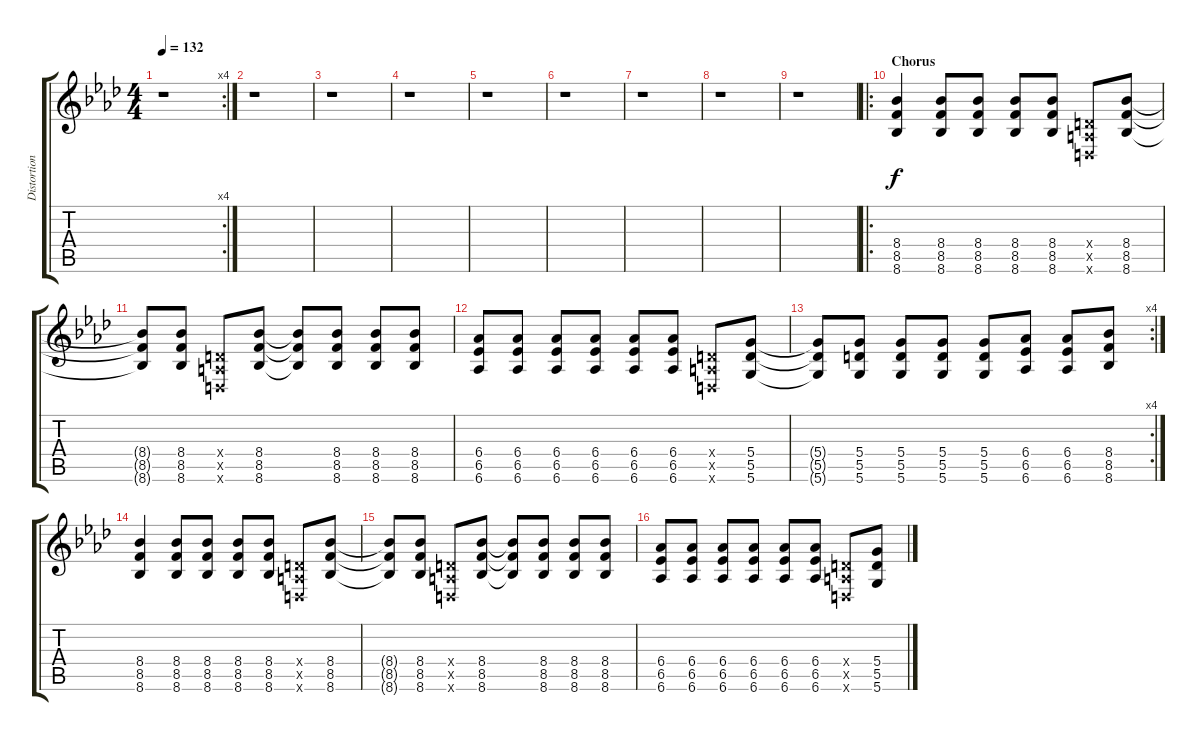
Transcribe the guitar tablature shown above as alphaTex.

\track ("Distortion Guitar 1" "Distortion") {instrument distortionguitar}
\staff {score tabs}
\tuning (E4 B3 G3 D3 A2 D2) {hide}
\rc 4
\ts (4 4)
\tempo 132
\clef g2
\ks ab
r.1{dy mp} |
r.1 |
r.1 |
r.1 |
r.1 |
r.1 |
r.1 |
r.1 |
r.1 |
\ro
\section ("" "Chorus")
(8.4 8.5 8.6).4{dy f} (8.4 8.5 8.6).8 (8.4 8.5 8.6).8 (8.4 8.5 8.6).8 (8.4 8.5 8.6).8 (0.4{x} 0.5{x} 0.6{x}).8 (8.4 8.5 8.6).8 |
(8.4{t} 8.5{t} 8.6{t}).8 (8.4 8.5 8.6).8 (0.4{x} 0.5{x} 0.6{x}).8 (8.4 8.5 8.6).8 (8.4{t} 8.5{t} 8.6{t}).8 (8.4 8.5 8.6).8 (8.4 8.5 8.6).8 (8.4 8.5 8.6).8 |
(6.4 6.5 6.6).8 (6.4 6.5 6.6).8 (6.4 6.5 6.6).8 (6.4 6.5 6.6).8 (6.4 6.5 6.6).8 (6.4 6.5 6.6).8 (0.4{x} 0.5{x} 0.6{x}).8 (5.4 5.5 5.6).8 |
\rc 4
(5.4{t} 5.5{t} 5.6{t}).8 (5.4 5.5 5.6).8 (5.4 5.5 5.6).8 (5.4 5.5 5.6).8 (5.4 5.5 5.6).8 (6.4 6.5 6.6).8 (6.4 6.5 6.6).8 (8.4 8.5 8.6).8 |
(8.4 8.5 8.6).4 (8.4 8.5 8.6).8 (8.4 8.5 8.6).8 (8.4 8.5 8.6).8 (8.4 8.5 8.6).8 (0.4{x} 0.5{x} 0.6{x}).8 (8.4 8.5 8.6).8 |
(8.4{t} 8.5{t} 8.6{t}).8 (8.4 8.5 8.6).8 (0.4{x} 0.5{x} 0.6{x}).8 (8.4 8.5 8.6).8 (8.4{t} 8.5{t} 8.6{t}).8 (8.4 8.5 8.6).8 (8.4 8.5 8.6).8 (8.4 8.5 8.6).8 |
(6.4 6.5 6.6).8 (6.4 6.5 6.6).8 (6.4 6.5 6.6).8 (6.4 6.5 6.6).8 (6.4 6.5 6.6).8 (6.4 6.5 6.6).8 (0.4{x} 0.5{x} 0.6{x}).8 (5.4 5.5 5.6).8
